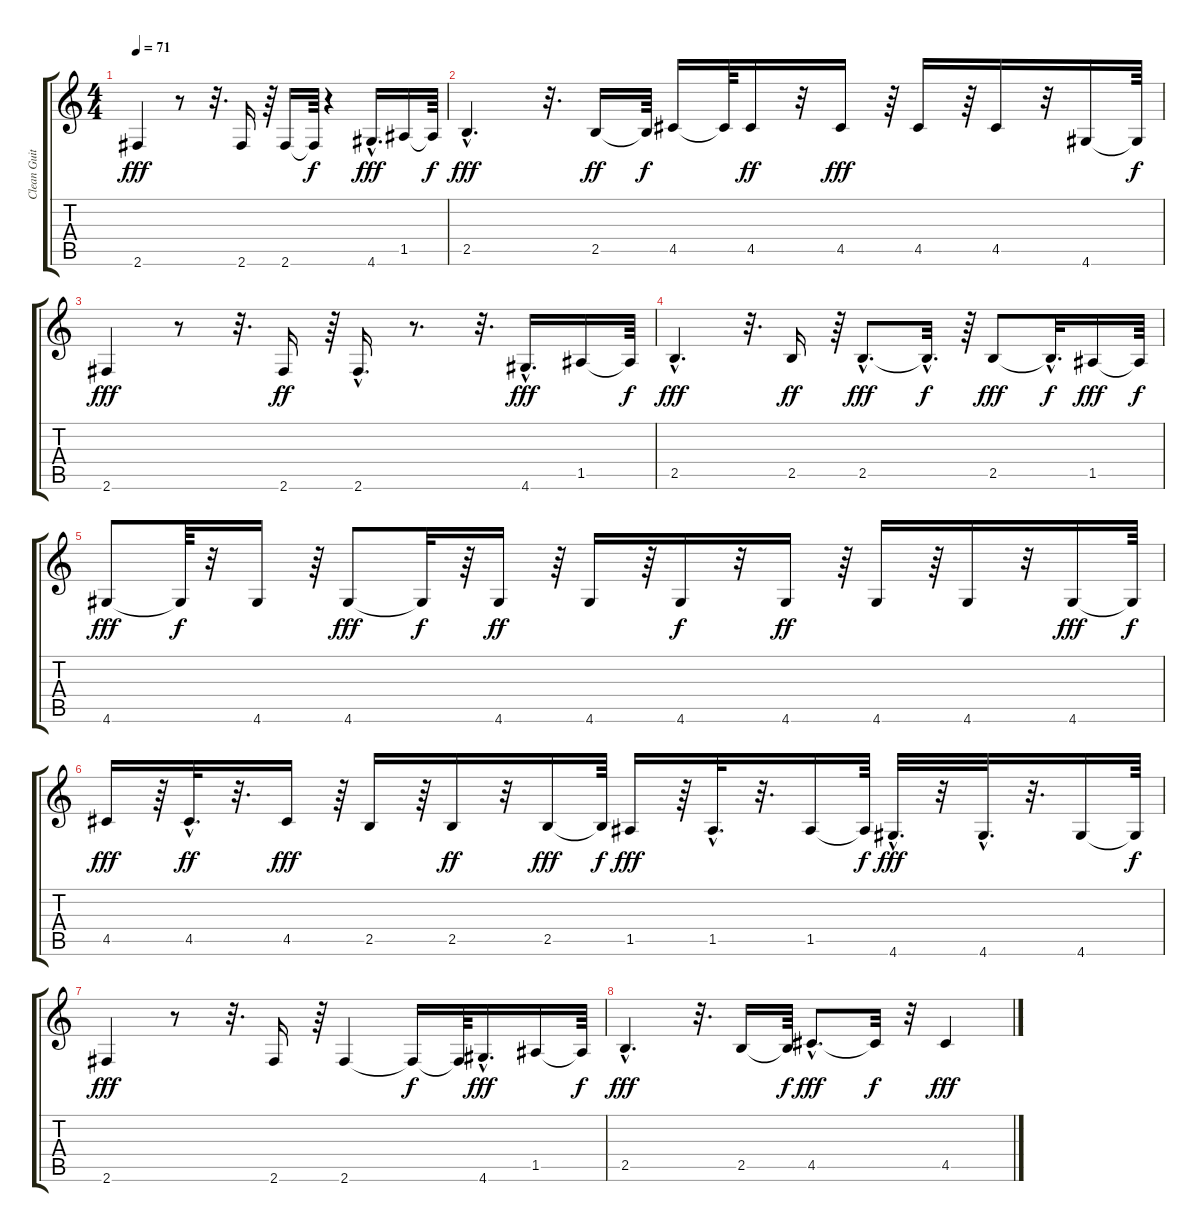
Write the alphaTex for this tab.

\track ("Clean Guitar        " "Clean Guit") {instrument acousticbass}
\staff {score tabs}
\tuning (E4 B3 G3 D3 A2 E2) {hide}
\ts (4 4)
\tempo 71
\clef g2
\ks c
2.6.4{dy fff} r.8 r.32{d} 2.6.16 r.64 2.6.16 2.6{t}.64{dy f} r.4 4.6{hac}.16{d dy fff} 1.5.16 1.5{t}.64{dy f} |
2.5{hac}.4{d dy fff} r.32{d} 2.5.16{dy ff} 2.5{t}.64{dy f} 4.5.16 4.5{t}.64 4.5.16{dy ff} r.32 4.5.16{dy fff} r.64 4.5.16 r.64 4.5.16 r.32 4.6.16 4.6{t}.64{dy f} |
2.6.4{dy fff} r.8 r.32{d} 2.6.16{dy ff} r.64 2.6{hac}.16{d} r.8{d} r.32{d} 4.6{hac}.16{d dy fff} 1.5.16 1.5{t}.64{dy f} |
2.5{hac}.4{d dy fff} r.32{d} 2.5.16{dy ff} r.64 2.5{hac}.8{d dy fff} 2.5{hac t}.32{d dy f} r.64 2.5.8{dy fff} 2.5{hac t}.32{d dy f} 1.5.16{dy fff} 1.5{t}.64{dy f} |
4.6.8{dy fff} 4.6{t}.64{dy f} r.32 4.6.16 r.64 4.6.8{dy fff} 4.6{t}.32{dy f} r.64 4.6.16{dy ff} r.64 4.6.16 r.64 4.6.16{dy f} r.32 4.6.16{dy ff} r.64 4.6.16 r.64 4.6.16 r.32 4.6.16{dy fff} 4.6{t}.64{dy f} |
4.5.16{dy fff} r.64 4.5{hac}.32{d dy ff} r.32{d} 4.5.16{dy fff} r.64 2.5.16 r.64 2.5.16{dy ff} r.32 2.5.16{dy fff} 2.5{t}.64{dy f} 1.5.16{dy fff} r.64 1.5{hac}.32{d} r.32{d} 1.5.16 1.5{t}.64{dy f} 4.6{hac}.32{d dy fff} r.32 4.6{hac}.32{d} r.32{d} 4.6.16 4.6{t}.64{dy f} |
2.6.4{dy fff} r.8 r.32{d} 2.6.16 r.64 2.6.4 2.6{t}.16{dy f} 2.6{t}.64 4.6{hac}.16{d dy fff} 1.5.16 1.5{t}.64{dy f} |
2.5{hac}.4{d dy fff} r.32{d} 2.5.16 2.5{t}.64{dy f} 4.5{hac}.8{d dy fff} 4.5{t}.32{dy f} r.32 4.5.4{dy fff}
